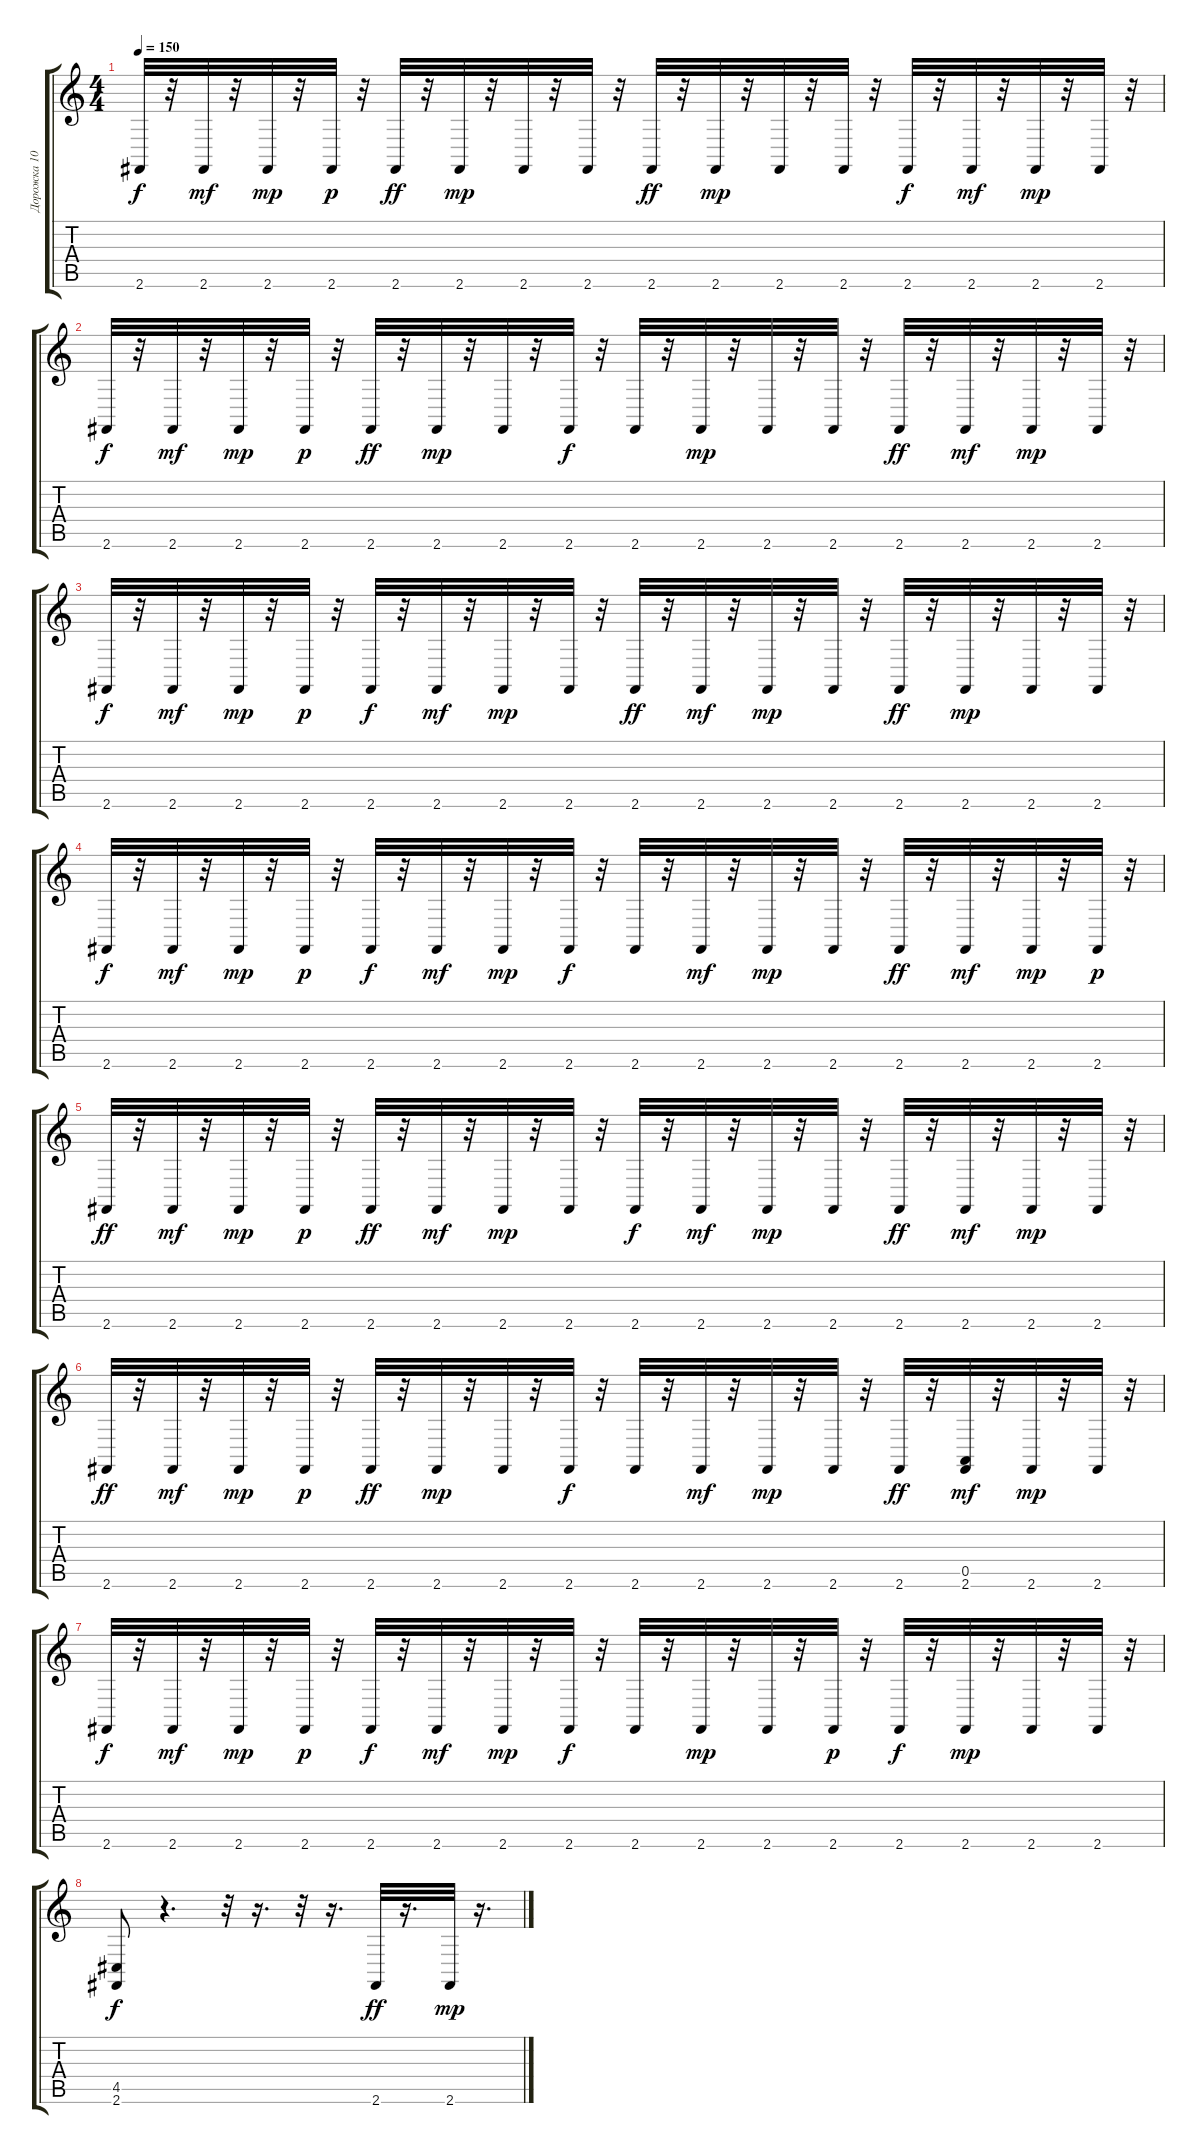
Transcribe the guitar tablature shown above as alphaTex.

\track ("Дорожка 10" "Дорожка 10") {instrument acousticgrandpiano}
\staff {score tabs}
\tuning (E4 B3 G3 D3 A2 E2) {hide}
\ts (4 4)
\tempo 150
\clef g2
\ks c
2.6.32{dy f} r.32 2.6.32{dy mf} r.32 2.6.32{dy mp} r.32 2.6.32{dy p} r.32 2.6.32{dy ff} r.32 2.6.32{dy mp} r.32 2.6.32 r.32 2.6.32 r.32 2.6.32{dy ff} r.32 2.6.32{dy mp} r.32 2.6.32 r.32 2.6.32 r.32 2.6.32{dy f} r.32 2.6.32{dy mf} r.32 2.6.32{dy mp} r.32 2.6.32 r.32 |
2.6.32{dy f} r.32 2.6.32{dy mf} r.32 2.6.32{dy mp} r.32 2.6.32{dy p} r.32 2.6.32{dy ff} r.32 2.6.32{dy mp} r.32 2.6.32 r.32 2.6.32{dy f} r.32 2.6.32 r.32 2.6.32{dy mp} r.32 2.6.32 r.32 2.6.32 r.32 2.6.32{dy ff} r.32 2.6.32{dy mf} r.32 2.6.32{dy mp} r.32 2.6.32 r.32 |
2.6.32{dy f} r.32 2.6.32{dy mf} r.32 2.6.32{dy mp} r.32 2.6.32{dy p} r.32 2.6.32{dy f} r.32 2.6.32{dy mf} r.32 2.6.32{dy mp} r.32 2.6.32 r.32 2.6.32{dy ff} r.32 2.6.32{dy mf} r.32 2.6.32{dy mp} r.32 2.6.32 r.32 2.6.32{dy ff} r.32 2.6.32{dy mp} r.32 2.6.32 r.32 2.6.32 r.32 |
2.6.32{dy f} r.32 2.6.32{dy mf} r.32 2.6.32{dy mp} r.32 2.6.32{dy p} r.32 2.6.32{dy f} r.32 2.6.32{dy mf} r.32 2.6.32{dy mp} r.32 2.6.32{dy f} r.32 2.6.32 r.32 2.6.32{dy mf} r.32 2.6.32{dy mp} r.32 2.6.32 r.32 2.6.32{dy ff} r.32 2.6.32{dy mf} r.32 2.6.32{dy mp} r.32 2.6.32{dy p} r.32 |
2.6.32{dy ff} r.32 2.6.32{dy mf} r.32 2.6.32{dy mp} r.32 2.6.32{dy p} r.32 2.6.32{dy ff} r.32 2.6.32{dy mf} r.32 2.6.32{dy mp} r.32 2.6.32 r.32 2.6.32{dy f} r.32 2.6.32{dy mf} r.32 2.6.32{dy mp} r.32 2.6.32 r.32 2.6.32{dy ff} r.32 2.6.32{dy mf} r.32 2.6.32{dy mp} r.32 2.6.32 r.32 |
2.6.32{dy ff} r.32 2.6.32{dy mf} r.32 2.6.32{dy mp} r.32 2.6.32{dy p} r.32 2.6.32{dy ff} r.32 2.6.32{dy mp} r.32 2.6.32 r.32 2.6.32{dy f} r.32 2.6.32 r.32 2.6.32{dy mf} r.32 2.6.32{dy mp} r.32 2.6.32 r.32 2.6.32{dy ff} r.32 (0.5 2.6).32{dy mf} r.32 2.6.32{dy mp} r.32 2.6.32 r.32 |
2.6.32{dy f} r.32 2.6.32{dy mf} r.32 2.6.32{dy mp} r.32 2.6.32{dy p} r.32 2.6.32{dy f} r.32 2.6.32{dy mf} r.32 2.6.32{dy mp} r.32 2.6.32{dy f} r.32 2.6.32 r.32 2.6.32{dy mp} r.32 2.6.32 r.32 2.6.32{dy p} r.32 2.6.32{dy f} r.32 2.6.32{dy mp} r.32 2.6.32 r.32 2.6.32 r.32 |
(4.5 2.6).8{dy f} r.4{d} r.32 r.16{d} r.32 r.16{d} 2.6.32{dy ff} r.16{d} 2.6.32{dy mp} r.16{d}
